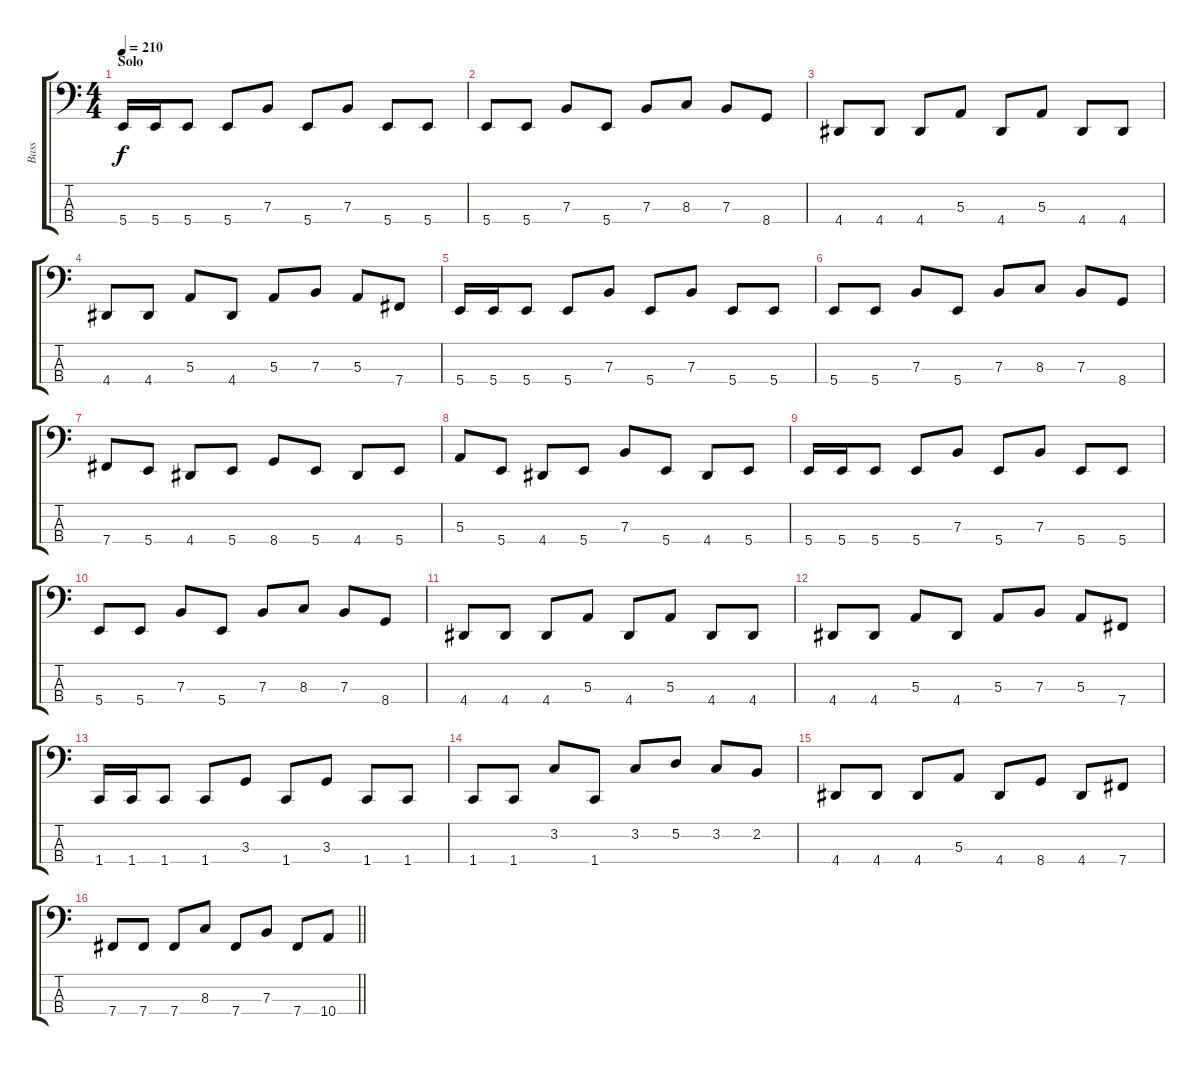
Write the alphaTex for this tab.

\track ("Bass" "Bass") {instrument electricbassfinger}
\staff {score tabs}
\tuning (D2 A1 E1 B0) {hide}
\ts (4 4)
\section ("" "Solo")
\tempo 210
\clef f4
\ks c
5.4.16{dy f} 5.4.16 5.4.8 5.4.8 7.3.8 5.4.8 7.3.8 5.4.8 5.4.8 |
5.4.8 5.4.8 7.3.8 5.4.8 7.3.8 8.3.8 7.3.8 8.4.8 |
4.4.8 4.4.8 4.4.8 5.3.8 4.4.8 5.3.8 4.4.8 4.4.8 |
4.4.8 4.4.8 5.3.8 4.4.8 5.3.8 7.3.8 5.3.8 7.4.8 |
5.4.16 5.4.16 5.4.8 5.4.8 7.3.8 5.4.8 7.3.8 5.4.8 5.4.8 |
5.4.8 5.4.8 7.3.8 5.4.8 7.3.8 8.3.8 7.3.8 8.4.8 |
7.4.8 5.4.8 4.4.8 5.4.8 8.4.8 5.4.8 4.4.8 5.4.8 |
5.3.8 5.4.8 4.4.8 5.4.8 7.3.8 5.4.8 4.4.8 5.4.8 |
5.4.16 5.4.16 5.4.8 5.4.8 7.3.8 5.4.8 7.3.8 5.4.8 5.4.8 |
5.4.8 5.4.8 7.3.8 5.4.8 7.3.8 8.3.8 7.3.8 8.4.8 |
4.4.8 4.4.8 4.4.8 5.3.8 4.4.8 5.3.8 4.4.8 4.4.8 |
4.4.8 4.4.8 5.3.8 4.4.8 5.3.8 7.3.8 5.3.8 7.4.8 |
1.4.16 1.4.16 1.4.8 1.4.8 3.3.8 1.4.8 3.3.8 1.4.8 1.4.8 |
1.4.8 1.4.8 3.2.8 1.4.8 3.2.8 5.2.8 3.2.8 2.2.8 |
4.4.8 4.4.8 4.4.8 5.3.8 4.4.8 8.4.8 4.4.8 7.4.8 |
\barLineRight lightlight
7.4.8 7.4.8 7.4.8 8.3.8 7.4.8 7.3.8 7.4.8 10.4.8
